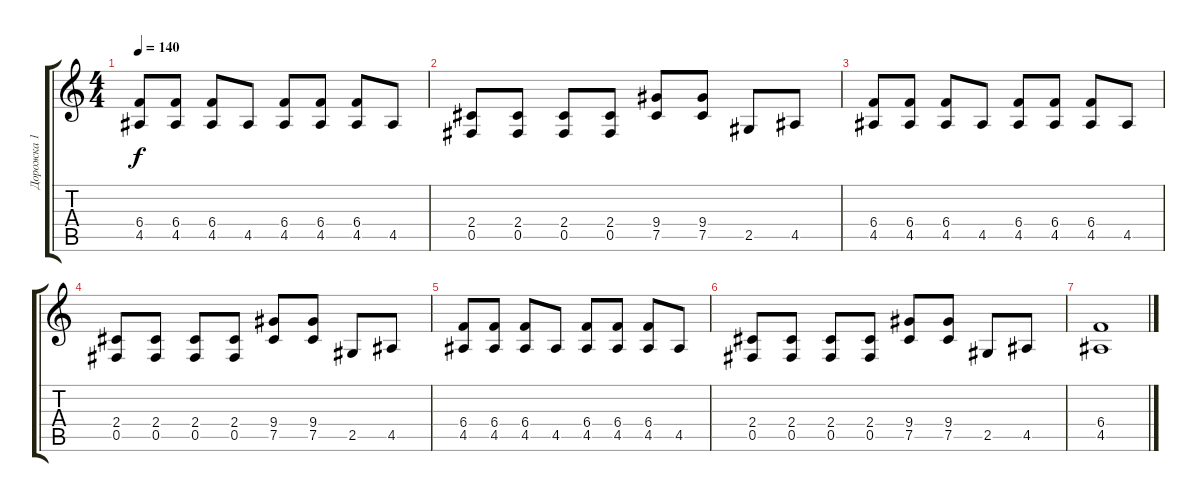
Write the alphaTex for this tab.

\track ("Дорожка 1" "Дорожка 1") {instrument distortionguitar}
\staff {score tabs}
\tuning (Db4 Ab3 E3 B2 Gb2 B1) {hide}
\ts (4 4)
\tempo 140
\clef g2
\ks c
(6.4 4.5).8{dy f} (6.4 4.5).8 (6.4 4.5).8 4.5.8 (6.4 4.5).8 (6.4 4.5).8 (6.4 4.5).8 4.5.8 |
(2.4 0.5).8 (2.4 0.5).8 (2.4 0.5).8 (2.4 0.5).8 (9.4 7.5).8 (9.4 7.5).8 2.5.8 4.5.8 |
(6.4 4.5).8 (6.4 4.5).8 (6.4 4.5).8 4.5.8 (6.4 4.5).8 (6.4 4.5).8 (6.4 4.5).8 4.5.8 |
(2.4 0.5).8 (2.4 0.5).8 (2.4 0.5).8 (2.4 0.5).8 (9.4 7.5).8 (9.4 7.5).8 2.5.8 4.5.8 |
(6.4 4.5).8 (6.4 4.5).8 (6.4 4.5).8 4.5.8 (6.4 4.5).8 (6.4 4.5).8 (6.4 4.5).8 4.5.8 |
(2.4 0.5).8 (2.4 0.5).8 (2.4 0.5).8 (2.4 0.5).8 (9.4 7.5).8 (9.4 7.5).8 2.5.8 4.5.8 |
(6.4 4.5).1
